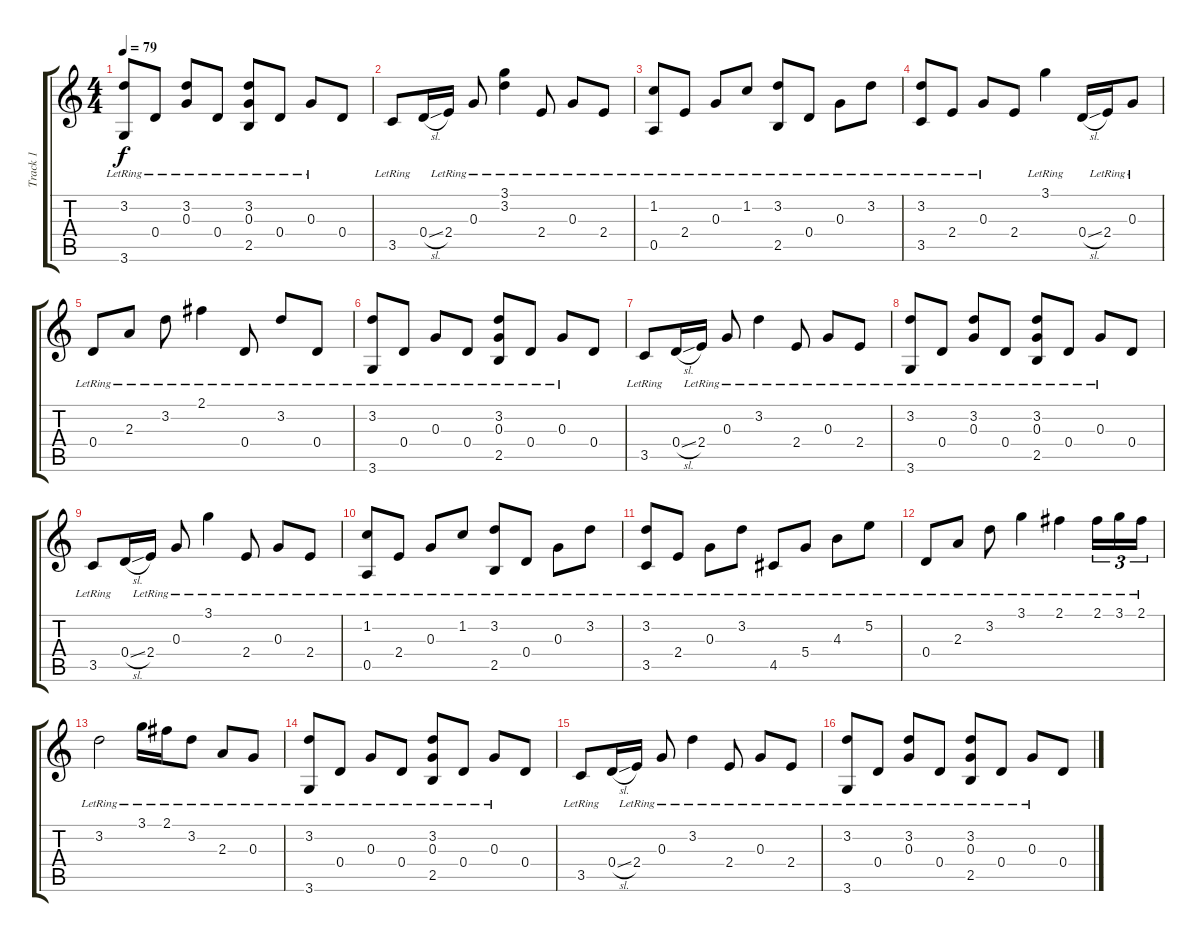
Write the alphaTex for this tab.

\track ("Track 1" "Track 1") {instrument acousticguitarsteel}
\staff {score tabs}
\tuning (E4 B3 G3 D3 A2 E2) {hide}
\ts (4 4)
\tempo 79
\clef g2
\ks c
(3.2{lr} 3.6{lr}).8{dy f} 0.4{lr}.8 (3.2{lr} 0.3{lr}).8 0.4{lr}.8 (3.2{lr} 0.3{lr} 2.5{lr}).8 0.4{lr}.8 0.3{lr}.8 0.4.8 |
3.5{lr}.8 0.4{sl}.16 2.4{lr}.16 0.3{lr}.8 (3.1{lr} 3.2).4 2.4{lr}.8 0.3{lr}.8 2.4{lr}.8 |
(1.2{lr} 0.5{lr}).8 2.4{lr}.8 0.3{lr}.8 1.2{lr}.8 (3.2{lr} 2.5{lr}).8 0.4{lr}.8 0.3{lr}.8 3.2{lr}.8 |
(3.2{lr} 3.5{lr}).8 2.4{lr}.8 0.3{lr}.8 2.4.8 3.1{lr}.4 0.4{sl}.16 2.4{lr}.16 0.3{lr}.8 |
0.4{lr}.8 2.3{lr}.8 3.2{lr}.8 2.1{lr}.4 0.4{lr}.8 3.2{lr}.8 0.4{lr}.8 |
(3.2{lr} 3.6{lr}).8 0.4{lr}.8 0.3{lr}.8 0.4{lr}.8 (3.2{lr} 0.3{lr} 2.5{lr}).8 0.4{lr}.8 0.3{lr}.8 0.4.8 |
3.5{lr}.8 0.4{sl}.16 2.4{lr}.16 0.3{lr}.8 3.2{lr}.4 2.4{lr}.8 0.3{lr}.8 2.4{lr}.8 |
(3.2{lr} 3.6{lr}).8 0.4{lr}.8 (3.2{lr} 0.3{lr}).8 0.4{lr}.8 (3.2{lr} 0.3{lr} 2.5{lr}).8 0.4{lr}.8 0.3{lr}.8 0.4.8 |
3.5{lr}.8 0.4{sl}.16 2.4{lr}.16 0.3{lr}.8 3.1{lr}.4 2.4{lr}.8 0.3{lr}.8 2.4{lr}.8 |
(1.2{lr} 0.5{lr}).8 2.4{lr}.8 0.3{lr}.8 1.2{lr}.8 (3.2{lr} 2.5{lr}).8 0.4{lr}.8 0.3{lr}.8 3.2{lr}.8 |
(3.2{lr} 3.5{lr}).8 2.4{lr}.8 0.3{lr}.8 3.2{lr}.8 4.5{lr}.8 5.4{lr}.8 4.3{lr}.8 5.2{lr}.8 |
0.4{lr}.8 2.3{lr}.8 3.2{lr}.8 3.1{lr}.4 2.1{lr}.4 2.1{lr}.16{tu (3 2)} 3.1{lr}.16{tu (3 2)} 2.1{lr}.16{tu (3 2)} |
3.2{lr}.2 3.1{lr}.16 2.1{lr}.16 3.2{lr}.8 2.3{lr}.8 0.3{lr}.8 |
(3.2{lr} 3.6{lr}).8 0.4{lr}.8 0.3{lr}.8 0.4{lr}.8 (3.2{lr} 0.3{lr} 2.5{lr}).8 0.4{lr}.8 0.3{lr}.8 0.4.8 |
3.5{lr}.8 0.4{sl}.16 2.4{lr}.16 0.3{lr}.8 3.2{lr}.4 2.4{lr}.8 0.3{lr}.8 2.4{lr}.8 |
(3.2{lr} 3.6{lr}).8 0.4{lr}.8 (3.2{lr} 0.3{lr}).8 0.4{lr}.8 (3.2{lr} 0.3{lr} 2.5{lr}).8 0.4{lr}.8 0.3{lr}.8 0.4.8
